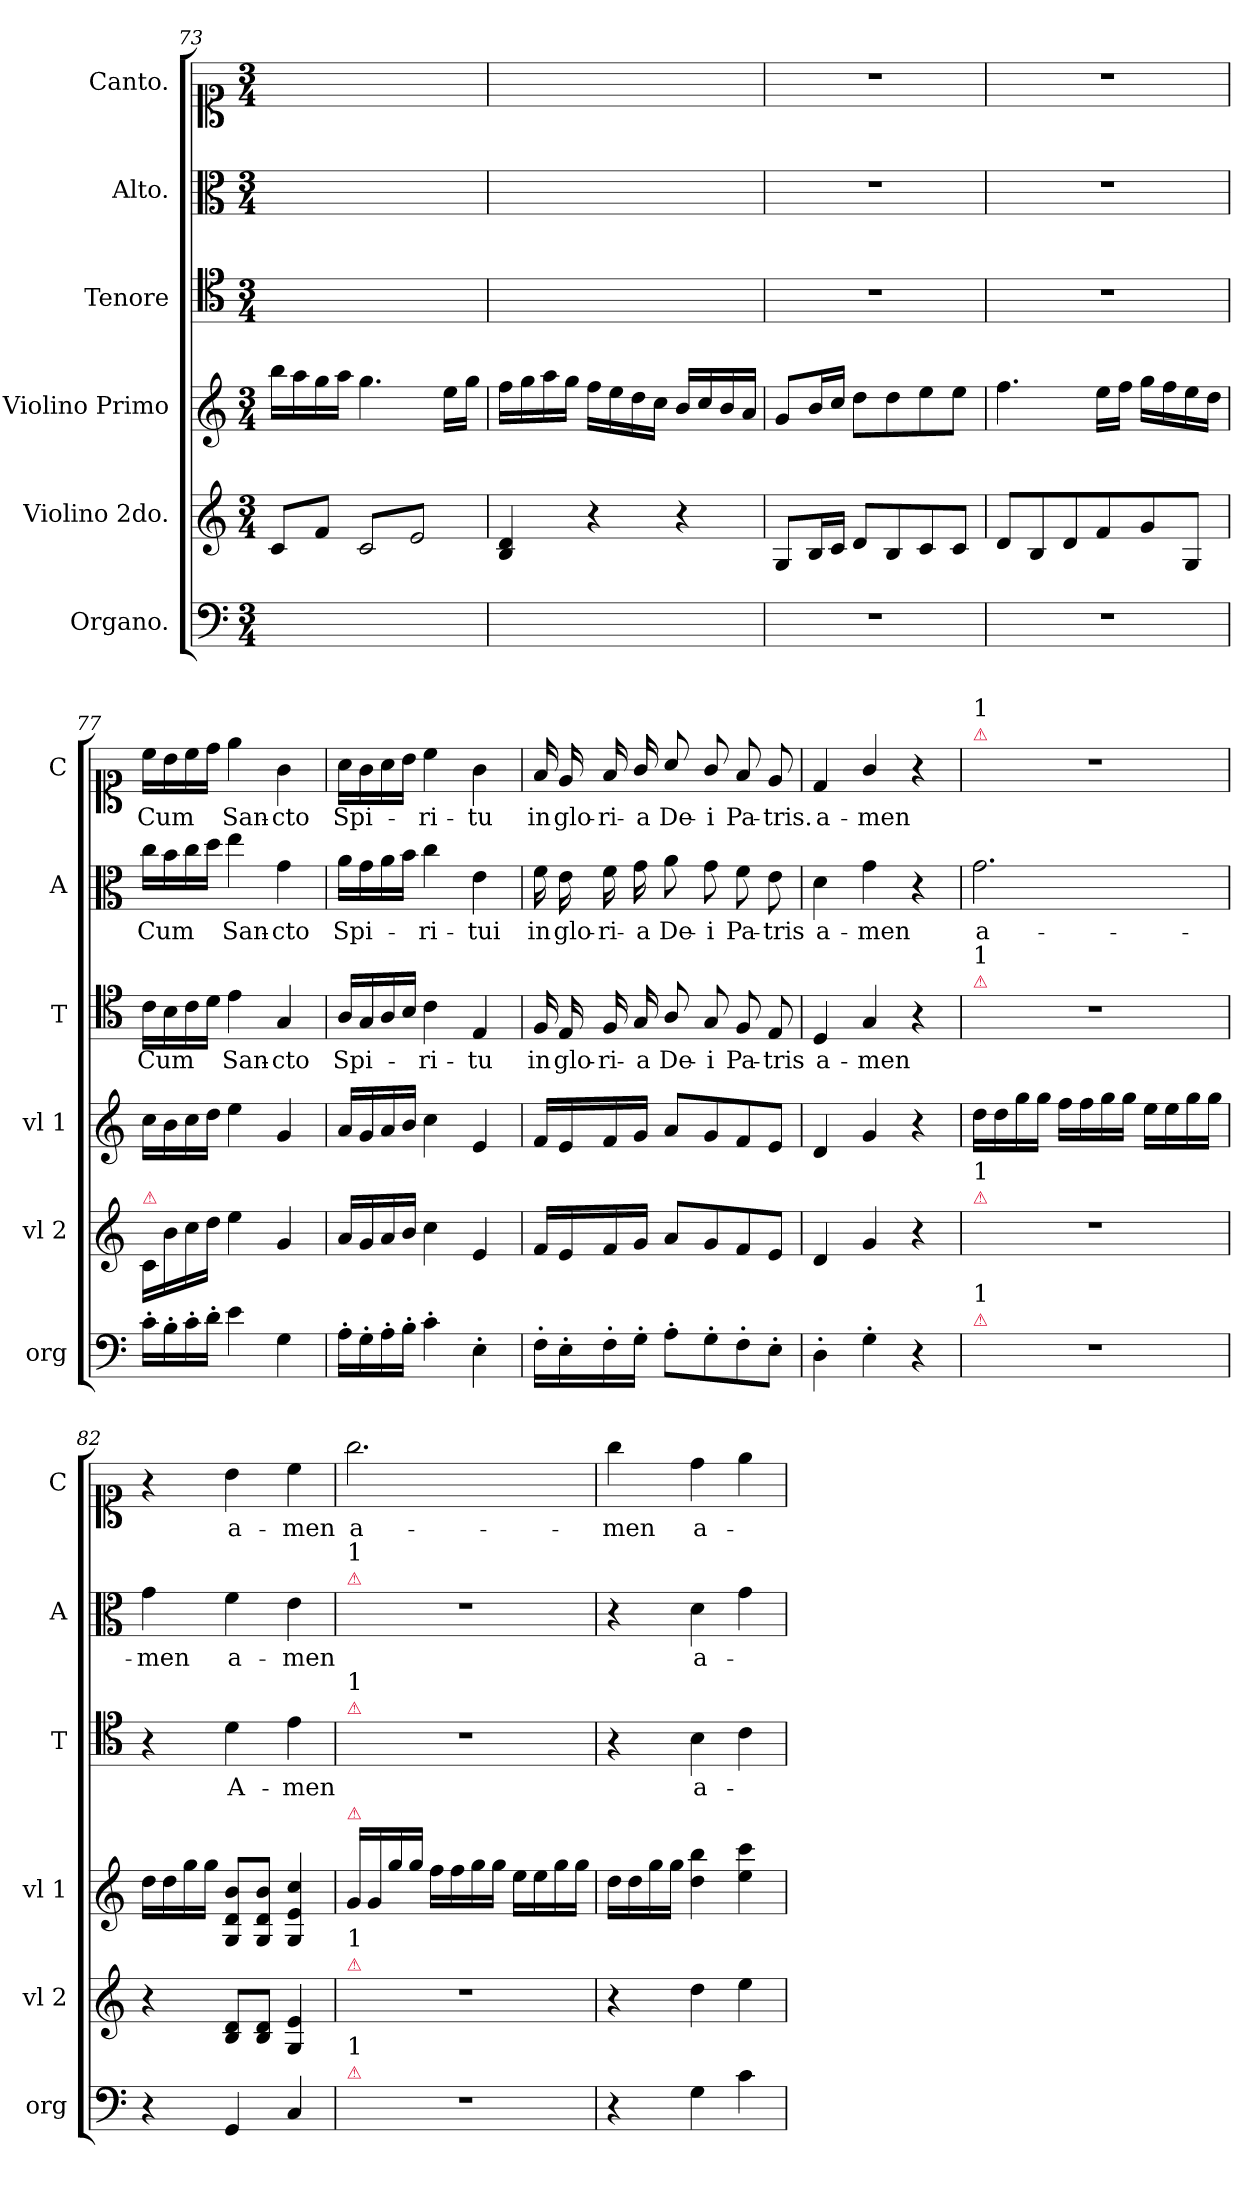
**kern	**kern	**kern	**kern	**text	**kern	**text	**kern	**text
*part6	*part5	*part4	*part3	*part3	*part2	*part2	*part1	*part1
*staff6	*staff5	*staff4	*staff3	*staff3	*staff2	*staff2	*staff1	*staff1
*I"Organo.	*I"Violino 2do.	*I"Violino Primo	*I"Tenore	*	*I"Alto.	*	*I"Canto.	*
*I'org	*I'vl 2	*I'vl 1	*I'T	*	*I'A	*	*I'C	*
*clefF4	*clefG2	*clefG2	*clefC4	*	*clefC3	*	*clefC1	*
*k[]	*k[]	*k[]	*k[]	*	*k[]	*	*k[]	*
*M3/4	*M3/4	*M3/4	*M3/4	*	*M3/4	*	*M3/4	*
=73	=73	=73	=73	=73	=73	=73	=73	=73
2.ryy	8c/L	16bb\LL	2.ryy	.	2.ryy	.	2.ryy	.
.	.	16aa\	.	.	.	.	.	.
.	8f/J	16gg\	.	.	.	.	.	.
.	.	16aa\JJ	.	.	.	.	.	.
*	*tremolo	*	*	*	*	*	*	*
.	8c/L	4.gg\	.	.	.	.	.	.
.	8e/	.	.	.	.	.	.	.
.	8c/	.	.	.	.	.	.	.
.	8e/J	16ee\LL	.	.	.	.	.	.
*	*Xtremolo	*	*	*	*	*	*	*
.	.	16gg\JJ	.	.	.	.	.	.
=74	=74	=74	=74	=74	=74	=74	=74	=74
2.ryy	4B/ 4d/	16ff\LL	2.ryy	.	2.ryy	.	2.ryy	.
.	.	16gg\	.	.	.	.	.	.
.	.	16aa\	.	.	.	.	.	.
.	.	16gg\JJ	.	.	.	.	.	.
.	4r	16ff\LL	.	.	.	.	.	.
.	.	16ee\	.	.	.	.	.	.
.	.	16dd\	.	.	.	.	.	.
.	.	16cc\JJ	.	.	.	.	.	.
.	4r	16b/LL	.	.	.	.	.	.
.	.	16cc/	.	.	.	.	.	.
.	.	16b/	.	.	.	.	.	.
.	.	16a/JJ	.	.	.	.	.	.
=75	=75	=75	=75	=75	=75	=75	=75	=75
2.r	8G/L	8g/L	2.r	.	2.r	.	2.r	.
.	16B/L	16b/L	.	.	.	.	.	.
.	16c/JJ	16cc/JJ	.	.	.	.	.	.
.	8d/L	8dd\L	.	.	.	.	.	.
.	8B/	8dd\	.	.	.	.	.	.
.	8c/	8ee\	.	.	.	.	.	.
.	8c/J	8ee\J	.	.	.	.	.	.
=76	=76	=76	=76	=76	=76	=76	=76	=76
2.r	8d/L	4.ff\	2.r	.	2.r	.	2.r	.
.	8B/	.	.	.	.	.	.	.
.	8d/	.	.	.	.	.	.	.
.	8f/	16ee\LL	.	.	.	.	.	.
.	.	16ff\JJ	.	.	.	.	.	.
.	8g/	16gg\LL	.	.	.	.	.	.
.	.	16ff\	.	.	.	.	.	.
.	8G/J	16ee\	.	.	.	.	.	.
.	.	16dd\JJ	.	.	.	.	.	.
=77	=77	=77	=77	=77	=77	=77	=77	=77
!	!LO:TX:a:color=crimson:t=⚠	!	!	!	!	!	!	!
16c'>\LL	16c/LL	16cc\LL	16c\LL	Cum	16cc\LL	Cum	16cc\LL	Cum
16B'>\	16b\	16b\	16B\	.	16b\	.	16b\	.
16c'>\	16cc\	16cc\	16c\	.	16cc\	.	16cc\	.
16d'>\JJ	16dd\JJ	16dd\JJ	16d\JJ	.	16dd\JJ	.	16dd\JJ	.
4e\	4ee\	4ee\	4e\	San-	4ee\	San-	4ee\	San-
4G\	4g/	4g/	4G/	-cto	4g\	-cto	4g\	-cto
=78	=78	=78	=78	=78	=78	=78	=78	=78
16A'>\LL	16a/LL	16a/LL	16A/LL	Spi-	16a\LL	Spi-	16a\LL	Spi-
16G'>\	16g/	16g/	16G/	.	16g\	.	16g\	.
16A'>\	16a/	16a/	16A/	.	16a\	.	16a\	.
16B'>\JJ	16b/JJ	16b/JJ	16B/JJ	.	16b\JJ	.	16b\JJ	.
4c'>\	4cc\	4cc\	4c\	-ri-	4cc\	-ri-	4cc\	-ri-
4E'>\	4e/	4e/	4E/	-tu	4e\	-tui	4g\	-tu
=79	=79	=79	=79	=79	=79	=79	=79	=79
16F'>\LL	16f/LL	16f/LL	16F/	in	16f\	in	16f/	in
16E'>\	16e/	16e/	16E/	glo-	16e\	glo-	16e/	glo-
16F'>\	16f/	16f/	16F/	-ri-	16f\	-ri-	16f/	-ri-
16G'>\JJ	16g/JJ	16g/JJ	16G/	-a	16g\	-a	16g/	-a
8A'>\L	8a/L	8a/L	8A/	De-	8a\	De-	8a/	De-
8G'>\	8g/	8g/	8G/	-i	8g\	-i	8g/	-i
8F'>\	8f/	8f/	8F/	Pa-	8f\	Pa-	8f/	Pa-
8E'>\J	8e/J	8e/J	8E/	-tris	8e\	-tris	8e/	-tris.
=80	=80	=80	=80	=80	=80	=80	=80	=80
4D'>\	4d/	4d/	4D/	a-	4d\	a-	4d/	a-
4G'>\	4g/	4g/	4G/	-men	4g\	-men	4g/	-men
4r	4r	4r	4r	.	4r	.	4r	.
=81	=81	=81	=81	=81	=81	=81	=81	=81
!	!	!	!	!	!	!	!LO:TX:a:color=crimson:t=⚠	!
!	!	!	!	!	!	!	!LO:TX:a:t=1	!
!	!	!	!LO:TX:a:color=crimson:t=⚠	!	!	!	!	!
!	!	!	!LO:TX:a:t=1	!	!	!	!	!
!	!LO:TX:a:color=crimson:t=⚠	!	!	!	!	!	!	!
!	!LO:TX:a:t=1	!	!	!	!	!	!	!
!LO:TX:a:color=crimson:t=⚠	!	!	!	!	!	!	!	!
!LO:TX:a:t=1	!	!	!	!	!	!	!	!
2.r	2.r	16dd\LL	2.r	.	2.g\	a-	2.r	.
.	.	16dd\	.	.	.	.	.	.
.	.	16gg\	.	.	.	.	.	.
.	.	16gg\JJ	.	.	.	.	.	.
.	.	16ff\LL	.	.	.	.	.	.
.	.	16ff\	.	.	.	.	.	.
.	.	16gg\	.	.	.	.	.	.
.	.	16gg\JJ	.	.	.	.	.	.
.	.	16ee\LL	.	.	.	.	.	.
.	.	16ee\	.	.	.	.	.	.
.	.	16gg\	.	.	.	.	.	.
.	.	16gg\JJ	.	.	.	.	.	.
=82	=82	=82	=82	=82	=82	=82	=82	=82
4r	4r	16dd\LL	4r	.	4g\	-men	4r	.
.	.	16dd\	.	.	.	.	.	.
.	.	16gg\	.	.	.	.	.	.
.	.	16gg\JJ	.	.	.	.	.	.
4GG/	8B/ 8d/L	8G/ 8d/ 8b/L	4d\	A-	4f\	a-	4b\	a-
.	8B/ 8d/J	8G/ 8d/ 8b/J	.	.	.	.	.	.
4C/	4G/ 4e/	4G/ 4e/ 4cc/	4e\	-men	4e\	-men	4cc\	-men
=83	=83	=83	=83	=83	=83	=83	=83	=83
!	!	!	!	!	!LO:TX:a:color=crimson:t=⚠	!	!	!
!	!	!	!	!	!LO:TX:a:t=1	!	!	!
!	!	!	!LO:TX:a:color=crimson:t=⚠	!	!	!	!	!
!	!	!	!LO:TX:a:t=1	!	!	!	!	!
!	!	!LO:TX:a:color=crimson:t=⚠	!	!	!	!	!	!
!	!LO:TX:a:color=crimson:t=⚠	!	!	!	!	!	!	!
!	!LO:TX:a:t=1	!	!	!	!	!	!	!
!LO:TX:a:color=crimson:t=⚠	!	!	!	!	!	!	!	!
!LO:TX:a:t=1	!	!	!	!	!	!	!	!
2.r	2.r	16g/LL	2.r	.	2.r	.	2.gg\	a-
.	.	16g/	.	.	.	.	.	.
.	.	16gg\	.	.	.	.	.	.
.	.	16gg\JJ	.	.	.	.	.	.
.	.	16ff\LL	.	.	.	.	.	.
.	.	16ff\	.	.	.	.	.	.
.	.	16gg\	.	.	.	.	.	.
.	.	16gg\JJ	.	.	.	.	.	.
.	.	16ee\LL	.	.	.	.	.	.
.	.	16ee\	.	.	.	.	.	.
.	.	16gg\	.	.	.	.	.	.
.	.	16gg\JJ	.	.	.	.	.	.
=84	=84	=84	=84	=84	=84	=84	=84	=84
4r	4r	16dd\LL	4r	.	4r	.	4gg\	-men
.	.	16dd\	.	.	.	.	.	.
.	.	16gg\	.	.	.	.	.	.
.	.	16gg\JJ	.	.	.	.	.	.
4G\	4dd\	4dd\ 4bb\	4B\	a-	4d\	a-	4dd\	a-
4c\	4ee\	4ee\ 4ccc\	4c\	.	4g\	.	4ee\	.
=	=	=	=	=	=	=	=	=
*-	*-	*-	*-	*-	*-	*-	*-	*-
